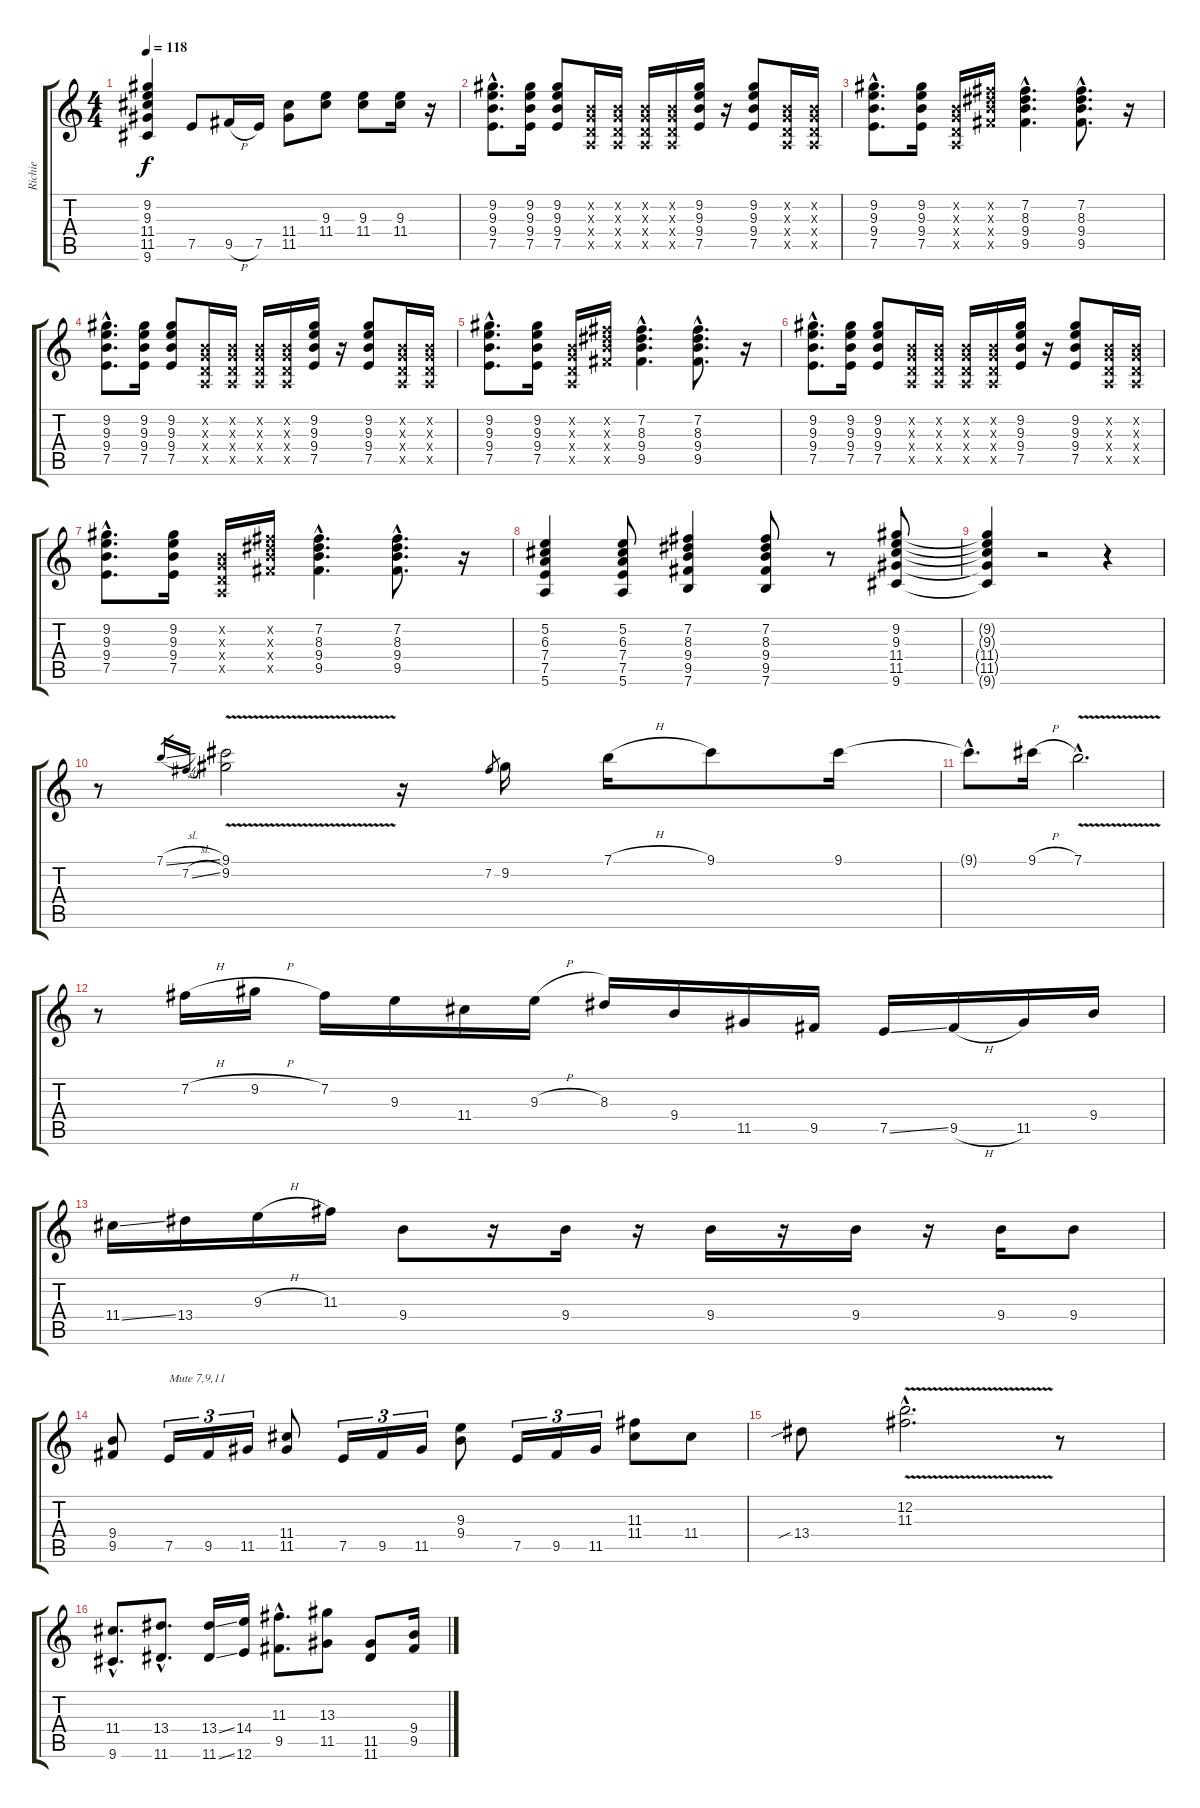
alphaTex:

\track ("Richie" "Richie") {instrument overdrivenguitar}
\staff {score tabs}
\tuning (E4 B3 G3 D3 A2 E2) {hide}
\ts (4 4)
\tempo 118
\clef g2
\ks c
(9.2{t} 9.3{t} 11.4{t} 11.5{t} 9.6).4{dy f} 7.5.8 9.5{h}.16 7.5.16 (11.4 11.5).8 (9.3 11.4).8 (9.3 11.4).8 (9.3 11.4).16 r.16 |
(9.2{hac} 9.3{hac} 9.4{hac} 7.5{hac}).8{d} (9.2 9.3 9.4 7.5).16 (9.2 9.3 9.4 7.5).8 (0.2{x} 0.3{x} 0.4{x} 0.5{x}).16 (0.2{x} 0.3{x} 0.4{x} 0.5{x}).16 (0.2{x} 0.3{x} 0.4{x} 0.5{x}).16 (0.2{x} 0.3{x} 0.4{x} 0.5{x}).16 (9.2 9.3 9.4 7.5).16 r.16 (9.2 9.3 9.4 7.5).8 (0.2{x} 0.3{x} 0.4{x} 0.5{x}).16 (0.2{x} 0.3{x} 0.4{x} 0.5{x}).16 |
(9.2{hac} 9.3{hac} 9.4{hac} 7.5{hac}).8{d} (9.2 9.3 9.4 7.5).16 (0.2{x} 0.3{x} 0.4{x} 0.5{x}).16 (7.2{x} 8.3{x} 9.4{x} 9.5{x}).16 (7.2{hac} 8.3{hac} 9.4{hac} 9.5{hac}).4{d} (7.2{hac} 8.3{hac} 9.4{hac} 9.5{hac}).8{d} r.16 |
(9.2{hac} 9.3{hac} 9.4{hac} 7.5{hac}).8{d} (9.2 9.3 9.4 7.5).16 (9.2 9.3 9.4 7.5).8 (0.2{x} 0.3{x} 0.4{x} 0.5{x}).16 (0.2{x} 0.3{x} 0.4{x} 0.5{x}).16 (0.2{x} 0.3{x} 0.4{x} 0.5{x}).16 (0.2{x} 0.3{x} 0.4{x} 0.5{x}).16 (9.2 9.3 9.4 7.5).16 r.16 (9.2 9.3 9.4 7.5).8 (0.2{x} 0.3{x} 0.4{x} 0.5{x}).16 (0.2{x} 0.3{x} 0.4{x} 0.5{x}).16 |
(9.2{hac} 9.3{hac} 9.4{hac} 7.5{hac}).8{d} (9.2 9.3 9.4 7.5).16 (0.2{x} 0.3{x} 0.4{x} 0.5{x}).16 (7.2{x} 8.3{x} 9.4{x} 9.5{x}).16 (7.2{hac} 8.3{hac} 9.4{hac} 9.5{hac}).4{d} (7.2{hac} 8.3{hac} 9.4{hac} 9.5{hac}).8{d} r.16 |
(9.2{hac} 9.3{hac} 9.4{hac} 7.5{hac}).8{d} (9.2 9.3 9.4 7.5).16 (9.2 9.3 9.4 7.5).8 (0.2{x} 0.3{x} 0.4{x} 0.5{x}).16 (0.2{x} 0.3{x} 0.4{x} 0.5{x}).16 (0.2{x} 0.3{x} 0.4{x} 0.5{x}).16 (0.2{x} 0.3{x} 0.4{x} 0.5{x}).16 (9.2 9.3 9.4 7.5).16 r.16 (9.2 9.3 9.4 7.5).8 (0.2{x} 0.3{x} 0.4{x} 0.5{x}).16 (0.2{x} 0.3{x} 0.4{x} 0.5{x}).16 |
(9.2{hac} 9.3{hac} 9.4{hac} 7.5{hac}).8{d} (9.2 9.3 9.4 7.5).16 (0.2{x} 0.3{x} 0.4{x} 0.5{x}).16 (7.2{x} 8.3{x} 9.4{x} 9.5{x}).16 (7.2{hac} 8.3{hac} 9.4{hac} 9.5{hac}).4{d} (7.2{hac} 8.3{hac} 9.4{hac} 9.5{hac}).8{d} r.16 |
(5.2 6.3 7.4 7.5 5.6).4 (5.2 6.3 7.4 7.5 5.6).8 (7.2 8.3 9.4 9.5 7.6).4 (7.2 8.3 9.4 9.5 7.6).8 r.8 (9.2 9.3 11.4 11.5 9.6).8 |
(9.2{t} 9.3{t} 11.4{t} 11.5{t} 9.6{t}).4 r.2 r.4 |
r.8 7.1{sl}.16{gr} 7.2{sl}.16{gr} (9.1{v} 9.2{v}).2 r.16 7.2.8{gr} 9.2.16 7.1{h}.16 9.1.8 9.1.16 |
9.1{hac t}.8{d} 9.1{h}.16 7.1{v hac}.2{d} |
r.8 7.2{h}.16 9.2{h}.16 7.2.16 9.3.16 11.4.16 9.3{h}.16 8.3.16 9.4.16 11.5.16 9.5.16 7.5{ss}.16 9.5{h}.16 11.5.16 9.4.16 |
11.4{ss}.16 13.4.16 9.3{h}.16 11.3.16 9.4.8 r.16 9.4.16 r.16 9.4.16 r.16 9.4.16 r.16 9.4.16 9.4.8 |
(9.4 9.5).8 7.5.16{tu (3 2) txt "Mute 7,9,11"} 9.5.16{tu (3 2)} 11.5.16{tu (3 2)} (11.4 11.5).8 7.5.16{tu (3 2)} 9.5.16{tu (3 2)} 11.5.16{tu (3 2)} (9.3 9.4).8 7.5.16{tu (3 2)} 9.5.16{tu (3 2)} 11.5.16{tu (3 2)} (11.3 11.4).8 11.4.8 |
13.4{sib}.8 (12.2{v hac} 11.3{v hac}).2{d} r.8 |
(11.4{hac} 9.6{hac}).8{d} (13.4{hac} 11.6{hac}).8{d} (13.4{ss} 11.6{ss}).16 (14.4 12.6).16 (11.3{hac} 9.5{hac}).8{d} (13.3 11.5).8 (11.5 11.6).8 (9.4 9.5).16
